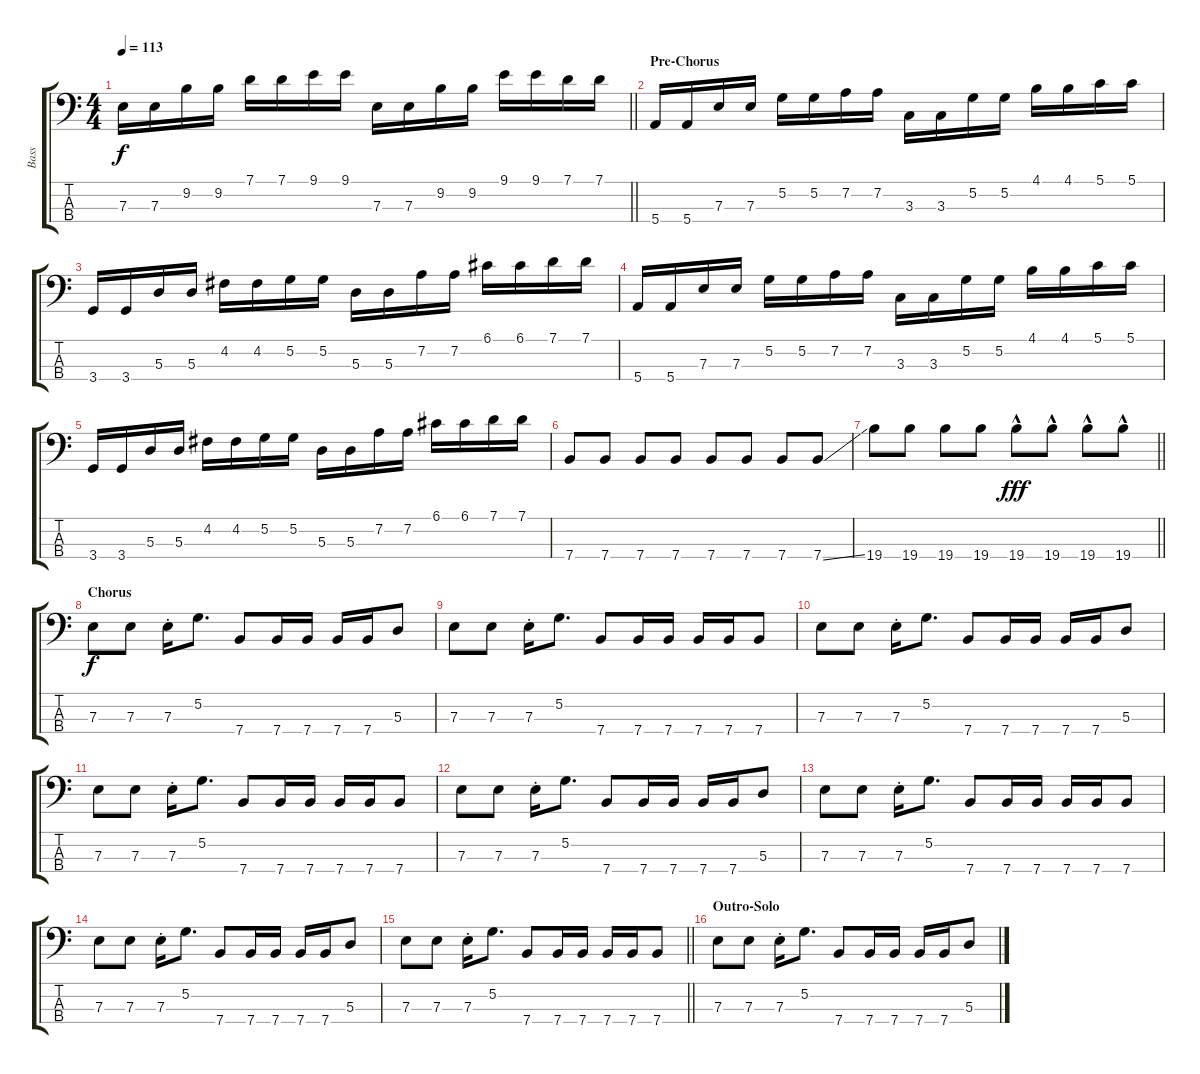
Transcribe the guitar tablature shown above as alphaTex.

\track ("Bass" "Bass") {instrument electricbassfinger}
\staff {score tabs}
\tuning (G2 D2 A1 E1) {hide}
\ts (4 4)
\tempo 113
\clef f4
\barLineRight lightlight
\ks c
7.3.16{dy f} 7.3.16 9.2.16 9.2.16 7.1.16 7.1.16 9.1.16 9.1.16 7.3.16 7.3.16 9.2.16 9.2.16 9.1.16 9.1.16 7.1.16 7.1.16 |
\section ("" "Pre-Chorus")
5.4.16 5.4.16 7.3.16 7.3.16 5.2.16 5.2.16 7.2.16 7.2.16 3.3.16 3.3.16 5.2.16 5.2.16 4.1.16 4.1.16 5.1.16 5.1.16 |
3.4.16 3.4.16 5.3.16 5.3.16 4.2.16 4.2.16 5.2.16 5.2.16 5.3.16 5.3.16 7.2.16 7.2.16 6.1.16 6.1.16 7.1.16 7.1.16 |
5.4.16 5.4.16 7.3.16 7.3.16 5.2.16 5.2.16 7.2.16 7.2.16 3.3.16 3.3.16 5.2.16 5.2.16 4.1.16 4.1.16 5.1.16 5.1.16 |
3.4.16 3.4.16 5.3.16 5.3.16 4.2.16 4.2.16 5.2.16 5.2.16 5.3.16 5.3.16 7.2.16 7.2.16 6.1.16 6.1.16 7.1.16 7.1.16 |
7.4.8 7.4.8 7.4.8 7.4.8 7.4.8 7.4.8 7.4.8 7.4{ss}.8 |
\barLineRight lightlight
19.4.8 19.4.8 19.4.8 19.4.8 19.4{hac}.8{dy fff} 19.4{hac}.8 19.4{hac}.8 19.4{hac}.8 |
\section ("" "Chorus")
7.3.8{dy f} 7.3.8 7.3{st}.16 5.2.8{d} 7.4.8 7.4.16 7.4.16 7.4.16 7.4.16 5.3.8 |
7.3.8 7.3.8 7.3{st}.16 5.2.8{d} 7.4.8 7.4.16 7.4.16 7.4.16 7.4.16 7.4.8 |
7.3.8 7.3.8 7.3{st}.16 5.2.8{d} 7.4.8 7.4.16 7.4.16 7.4.16 7.4.16 5.3.8 |
7.3.8 7.3.8 7.3{st}.16 5.2.8{d} 7.4.8 7.4.16 7.4.16 7.4.16 7.4.16 7.4.8 |
7.3.8 7.3.8 7.3{st}.16 5.2.8{d} 7.4.8 7.4.16 7.4.16 7.4.16 7.4.16 5.3.8 |
7.3.8 7.3.8 7.3{st}.16 5.2.8{d} 7.4.8 7.4.16 7.4.16 7.4.16 7.4.16 7.4.8 |
7.3.8 7.3.8 7.3{st}.16 5.2.8{d} 7.4.8 7.4.16 7.4.16 7.4.16 7.4.16 5.3.8 |
\barLineRight lightlight
7.3.8 7.3.8 7.3{st}.16 5.2.8{d} 7.4.8 7.4.16 7.4.16 7.4.16 7.4.16 7.4.8 |
\section ("" "Outro-Solo")
7.3.8 7.3.8 7.3{st}.16 5.2.8{d} 7.4.8 7.4.16 7.4.16 7.4.16 7.4.16 5.3.8
